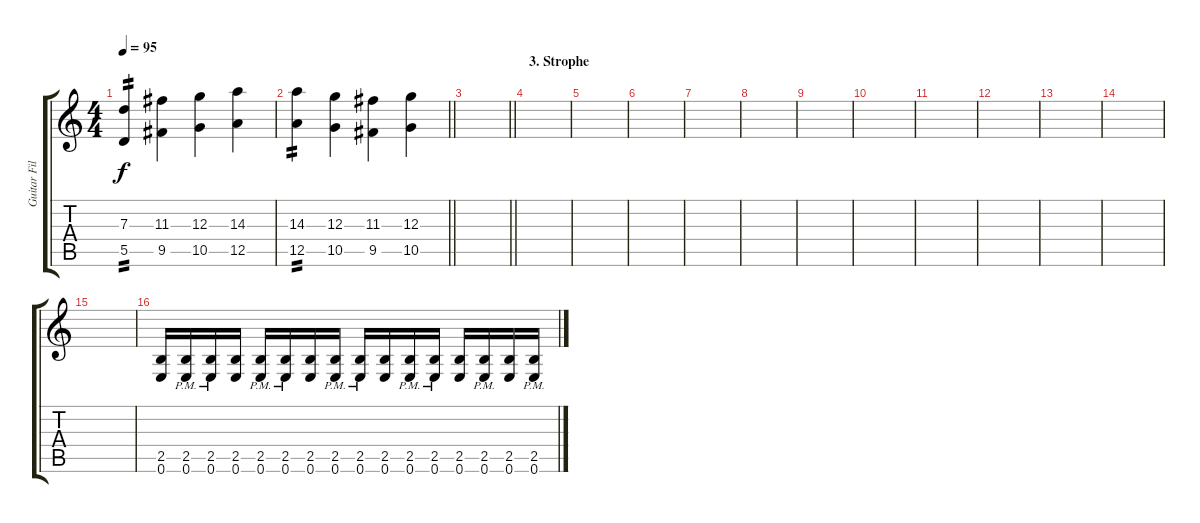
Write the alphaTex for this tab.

\track ("Guitar Fills" "Guitar Fil") {instrument distortionguitar}
\staff {score tabs}
\tuning (E4 B3 G3 D3 A2 E2) {hide}
\ts (4 4)
\tempo 95
\clef g2
\ks c
(7.3 5.5).4{tp 2 dy f} (11.3 9.5).4 (12.3 10.5).4 (14.3 12.5).4 |
\barLineRight lightlight
(14.3 12.5).4{tp 2} (12.3 10.5).4 (11.3 9.5).4 (12.3 10.5).4 |
\barLineRight lightlight
|
\section ("" "3. Strophe")
|
|
|
|
|
|
|
|
|
|
|
|
(2.5 0.6).16 (2.5{pm} 0.6{pm}).16 (2.5{pm} 0.6{pm}).16 (2.5 0.6).16 (2.5{pm} 0.6{pm}).16 (2.5{pm} 0.6{pm}).16 (2.5 0.6).16 (2.5{pm} 0.6{pm}).16 (2.5{pm} 0.6{pm}).16 (2.5 0.6).16 (2.5{pm} 0.6{pm}).16 (2.5{pm} 0.6{pm}).16 (2.5 0.6).16 (2.5{pm} 0.6{pm}).16 (2.5 0.6).16 (2.5{pm} 0.6{pm}).16
